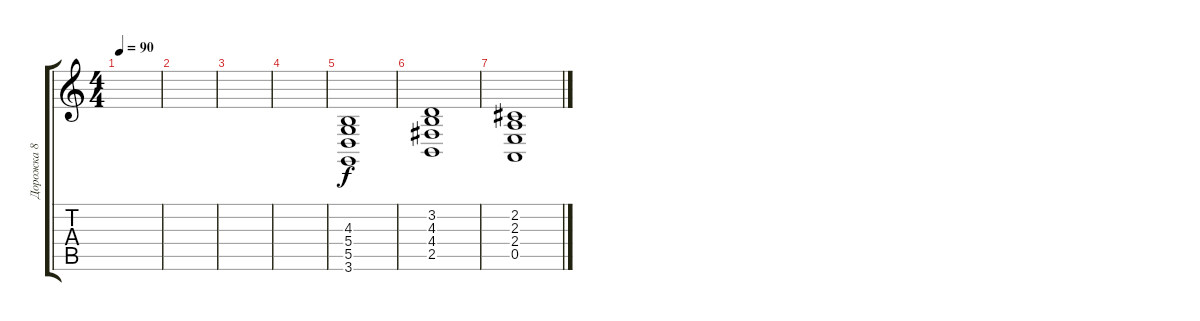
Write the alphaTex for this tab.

\track ("Дорожка 8" "Дорожка 8") {instrument pad8sweep}
\staff {score tabs}
\tuning (E4 B3 G3 D3 A2 E2) {hide}
\ts (4 4)
\tempo 90
\clef g2
\ks c
|
|
|
|
(4.3 5.4 5.5 3.6).1 |
(3.2 4.3 4.4 2.5).1 |
(2.2 2.3 2.4 0.5).1
